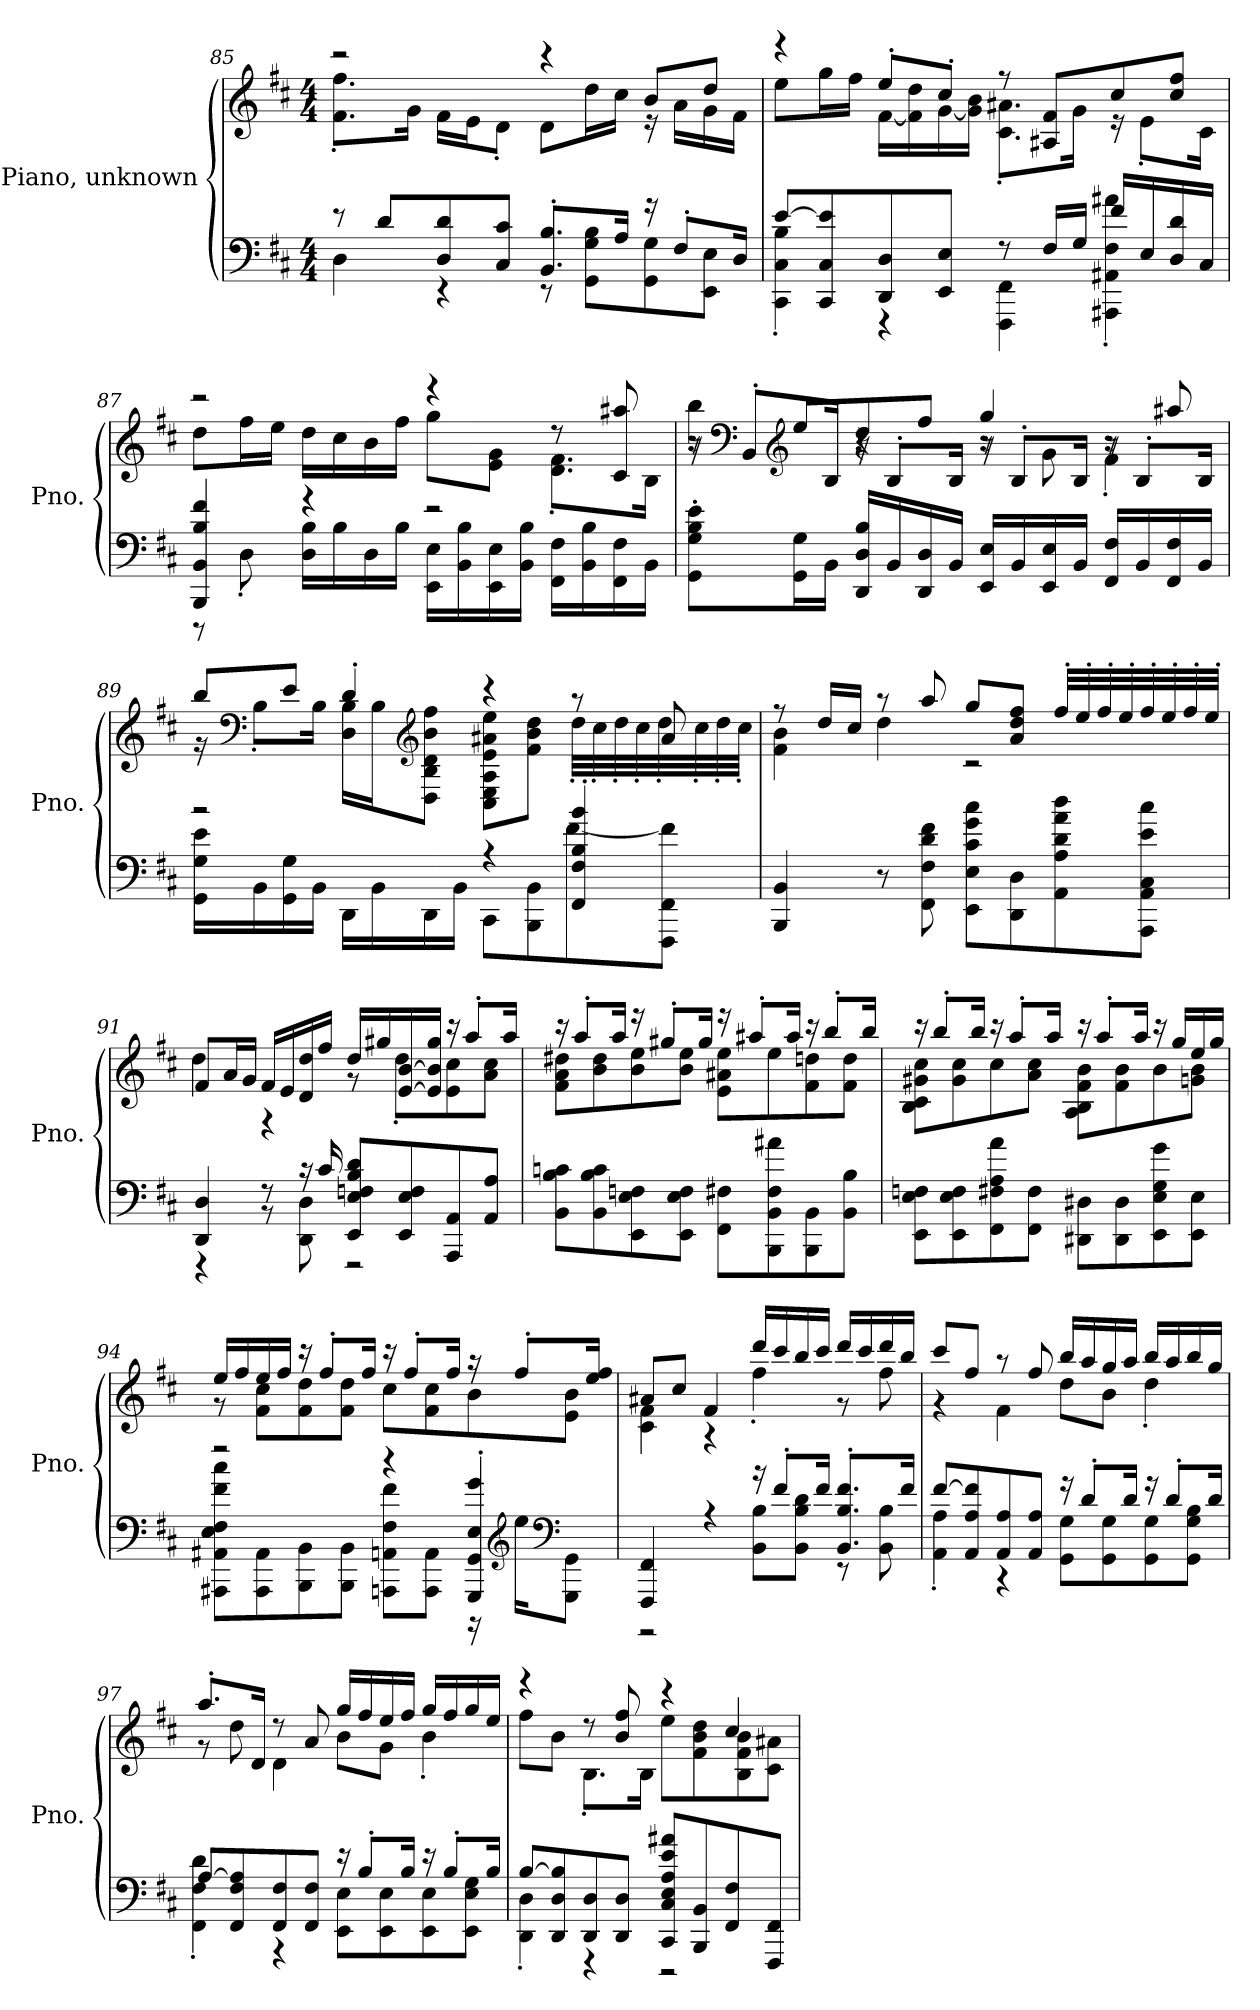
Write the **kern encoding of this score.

**kern	**kern
*part1	*part1
*staff2	*staff1
*I"Piano, unknown	*
*I'Pno.	*
!!LO:LB:g=z
*clefF4	*clefG2
*k[f#c#]	*k[f#c#]
*M4/4	*M4/4
=85	=85
*^	*^
8r	4D\	2r	8.f#\' 8.ff#\'L
8d/L	.	.	.
.	.	.	16g\Jk
8D/ 8d/	4r	.	16f#\LL
.	.	.	16e\J
8C#/ 8c#/J	.	.	8d'\J
8.BB/' 8.B/'L	8r	4r	8d\L
.	8GG\ 8G\ 8B\L	.	16dd\L
16A/Jk	.	.	16cc#\JJ
16r	8GG\ 8G\	8b/L	16r
8F#'/L	.	.	16a\LL
.	8EE\ 8E\J	8dd/J	16g\
16D/Jk	.	.	16f#\JJ
=86	=86	=86	=86
[8e/L	4CC#\' 4C#\' 4B\'	4r	8ee\L
8CC#/ 8C#/ 8e/]	.	.	16gg\L
.	.	.	16ff#\JJ
8DD/ 8D/	4r	8ee'/L	[16f#\LL
.	.	.	16f#\] 16dd\
8EE/ 8E/J	.	8cc#'/J	[16g\
.	.	.	16g\] 16b\JJ
8r	4FFF#\ 4FF#\	8r	8.c#\' 8.a#X\'L
16F#/LL	.	8A#X/ 8f#/L	.
16G/JJ	.	.	16g\Jk
16f#/LL	4AAA#X\' 4AA#X\' 4F#\' 4a#X\'	8cc#/	16r
16E/	.	.	8e'\L
16D/ 16d/	.	8cc#/ 8ff#/J	.
16C#/JJ	.	.	16c#\Jk
!!LO:LB:g=z	!!
=87	=87	=87	=87
4BBB/ 4BB/ 4B/ 4f#/	8r	2r	8dd\L
.	8D'\	.	16ff#\L
.	.	.	16ee\JJ
4r	16D\ 16B\LL	.	16dd\LL
.	16B\	.	16cc#\
.	16D\	.	16b\
.	16B\JJ	.	16ff#\JJ
2r	16EE\ 16E\LL	4r	8gg\L
.	16BB\ 16B\	.	.
.	16EE\ 16E\	.	8e\ 8g\J
.	16BB\ 16B\JJ	.	.
.	16FF#\ 16F#\LL	8r	8.d\' 8.f#\'L
.	16BB\ 16B\	.	.
.	16FF#\ 16F#\	8c#/ 8aa#X/	.
.	16BB\JJ	.	16B\Jk
*v	*v	*	*
=88	=88	=88
*	*	*^
8GG\' 8G\' 8B\' 8e\'L	8r	4bb\	16r
*	*clefF4	*	*
.	.	.	8BB'/L
*	*clefG2	*	*
16GG\ 16G\L	8ee/L	.	.
16BB\JJ	.	.	16B/Jk
16DD/ 16D/ 16B/LL	8dd/	4r	16r
16BB/	.	.	8B'/L
16DD/ 16D/	8ff#/J	.	.
16BB/JJ	.	.	16B/Jk
16EE/ 16E/LL	4gg/	8r	16r
16BB/	.	.	8B'/L
16EE/ 16E/	.	8g\	.
16BB/JJ	.	.	16B/Jk
16FF#/ 16F#/LL	8r	4f#'\	16r
16BB/	.	.	8B'/L
16FF#/ 16F#/	8aa#X/	.	.
16BB/JJ	.	.	16B/Jk
*	*	*v	*v
!!LO:LB:g=z
=89	=89	=89
*^	*	*
2r	16GG\ 16G\ 16e\LL	8bb/L	16r
*	*	*clefF4	*
.	16BB\	.	8B'\L
.	16GG\ 16G\	8e/J	.
.	16BB\JJ	.	16B\Jk
.	16DD\LL	4d'/	16D\ 16B\LL
.	16BB\	.	16B\J
*	*	*clefG2	*
.	16DD\	.	8D\ 8B\ 8d\ 8b\ 8ff#\J
.	16BB\JJ	.	.
4r	8CC#\L	4r	8C#\ 8E\ 8A\ 8e\ 8a#X\ 8ee\L
.	8BBB\ 8BB\	.	8f#\ 8b\ 8dd\J
4FF#/' 4F#/' 4B/' 4b/'	[8f#\	8r	32dd'\LLL
.	.	.	32cc#'\
.	.	.	32dd'\
.	.	.	32cc#'\
.	8FFF#\ 8FF#\ 8f#\]J	8a#/	32dd'\
.	.	.	32cc#'\
.	.	.	32dd'\
.	.	.	32cc#'\JJJ
*v	*v	*	*
=90	=90	=90
4BBB/ 4BB/	8r	4f#\ 4b\
.	16dd/LL	.
.	16cc#/JJ	.
8r	8r	4dd\
8FF#\ 8F#\ 8d\ 8f#\	8aa/	.
8EE\ 8E\ 8c#\ 8g\ 8cc#\L	8gg/L	2r
8DD\ 8D\	8a/ 8dd/ 8ff#/J	.
8AA\ 8A\ 8d\ 8a\ 8dd\	32ff#'/LLL	.
.	32ee'/	.
.	32ff#'/	.
.	32ee'/	.
8AAA\ 8AA\ 8C#\ 8e\ 8cc#\J	32ff#'/	.
.	32ee'/	.
.	32ff#'/	.
.	32ee'/JJJ	.
!!LO:LB:g=z	!!
=91	=91	=91
*^	*	*
4DD/ 4D/	4r	8f#/L	4dd\
.	.	16a/L	.
.	.	16g/JJ	.
8r	8r	16f#/LL	4r
.	.	16e/	.
16r	8DD\ 8D\	16d/ 16dd/	.
16c#/	.	16ff#/JJ	.
8EE/ 8E/ 8Fn/ 8B/ 8d/L	2r	16dd/LL	8r
.	.	16gg#X/	.
8EE/ 8E/ 8F/	.	[16e/ [16b/	8dd'\L
.	.	16e/] 16b/] 16gg#/JJ	.
8AAA/ 8AA/	.	16r	8e\ 8cc#\
.	.	8aa'/L	.
8AA/ 8A/J	.	.	8a\ 8cc#\J
.	.	16aa/Jk	.
*v	*v	*	*
=92	=92	=92
8BB\ 8B\ 8cn\L	16r	8f#\ 8a\ 8dd#X\L
.	8aa'/L	.
8BB\ 8B\ 8c\	.	8b\ 8dd#\
.	16aa/Jk	.
8EE\ 8E\ 8Fn\	16r	8b\ 8ee\
.	8gg#X'/L	.
8EE\ 8E\ 8F\J	.	8b\ 8ee\J
.	16gg#/Jk	.
8FF#\ 8F#X\L	16r	8e\ 8a#X\ 8ee\L
.	8aa#X'/L	.
8BBB\ 8BB\ 8F#\ 8a#X\	.	8ee\
.	16aa#/Jk	.
8BBB\ 8BB\	16r	8f#\ 8ddn\
.	8bb'/L	.
8BB\ 8B\J	.	8f#\ 8dd\J
.	16bb/Jk	.
!!LO:PB:g=z	!!
=93	=93	=93
8EE\ 8E\ 8Fn\L	16r	8B\ 8c#\ 8g#X\ 8cc#\L
.	8bb'/L	.
8EE\ 8E\ 8F\	.	8g#\ 8cc#\
.	16bb/Jk	.
8FF#\ 8F#X\ 8A\ 8a\	16r	8cc#\
.	8aa'/L	.
8FF#\ 8F#\J	.	8a\ 8cc#\J
.	16aa/Jk	.
8DD#X\ 8D#X\L	16r	8A\ 8B\ 8f#\ 8b\L
.	8aa'/L	.
8DD#\ 8D#\	.	8f#\ 8b\
.	16aa/Jk	.
8EE\ 8E\ 8G\ 8g\	16r	8b\
.	16gg/LL	.
8EE\ 8E\J	16ee/	8gn\ 8b\J
.	16gg/JJ	.
=94	=94	=94
*^	*	*
2r	8AAA#X\ 8AA#X\ 8E\ 8F#\ 8f#\ 8cc#\L	16ee/LL	8r
.	.	16ff#/	.
.	8AAA#\ 8AA#\	16ee/	8f#\ 8cc#\L
.	.	16ff#/JJ	.
.	8BBB\ 8BB\	16r	8f#\ 8dd\
.	.	8ff#'/L	.
.	8BBB\ 8BB\J	.	8f#\ 8dd\J
.	.	16ff#/Jk	.
4r	8AAAn\ 8AAn\ 8F#\ 8f#\L	16r	8cc#\L
.	.	8ff#'/L	.
.	8AAA\ 8AA\J	.	8f#\ 8cc#\
.	.	16ff#/Jk	.
4GGG/' 4GG/' 4E/' 4g/'	16r	16r	8b\
*clefG2	*	*	*
.	16ee\KL	8ff#'/L	.
*clefF4	*	*	*
.	8GGG\ 8GG\J	.	8e\ 8b\J
.	.	16ee/ 16ff#/Jk	.
!!LO:LB:g=z	!!
=95	=95	=95	=95
4FFF#/ 4FF#/	2r	8a#X/L	4c#\ 4f#\
.	.	8cc#/J	.
4r	.	4f#/	4r
16r	8BB\ 8B\L	16ddd/LL	4ff#'\
8f#'/L	.	16ccc#/	.
.	8BB\ 8B\ 8d\J	16bb/	.
16f#/Jk	.	16ccc#/JJ	.
8.BB/' 8.B/' 8.f#/'L	8r	16ddd/LL	8r
.	.	16ccc#/	.
.	8BB\ 8B\	16ddd/	8ff#\
16f#/Jk	.	16bb/JJ	.
=96	=96	=96	=96
[8f#/L	4AA\' 4A\'	8ccc#/L	4r
8AA/ 8A/ 8f#/]	.	8ff#/J	.
8AA/ 8A/	4r	8r	4f#\
8AA/ 8A/J	.	8ff#/	.
16r	8GG\ 8G\L	16bb/LL	8dd\L
8d'/L	.	16aa/	.
.	8GG\ 8G\	16gg/	8b\J
16d/Jk	.	16aa/JJ	.
16r	8GG\ 8G\	16bb/LL	4dd'\
8d'/L	.	16aa/	.
.	8GG\ 8G\ 8B\J	16bb/	.
16d/Jk	.	16gg/JJ	.
=97	=97	=97	=97
[8A/L	4FF#\' 4F#\' 4d\'	8.aa'/L	8r
8FF#/ 8F#/ 8A/]	.	.	8dd\
.	.	16d/Jk	.
8FF#/ 8F#/	4r	8r	4d\
8FF#/ 8F#/J	.	8a/	.
16r	8EE\ 8E\L	16gg/LL	8b\L
8B'/L	.	16ff#/	.
.	8EE\ 8E\	16ee/	8g\J
16B/Jk	.	16ff#/JJ	.
16r	8EE\ 8E\	16gg/LL	4b'\
8B'/L	.	16ff#/	.
.	8EE\ 8E\ 8G\J	16gg/	.
16B/Jk	.	16ee/JJ	.
!!LO:LB:g=z	!!
=98	=98	=98	=98
[8B/L	4DD\' 4D\'	4r	8ff#\L
8DD/ 8D/ 8B/]	.	.	8b\J
8DD/ 8D/	4r	8r	8.B'\L
8DD/ 8D/J	.	8b/ 8ff#/	.
.	.	.	16B\Jk
8CC#/ 8C#/ 8E/ 8A/ 8e/ 8a#X/L	2r	4r	8ee\L
8BBB/ 8BB/	.	.	8f#\ 8b\ 8dd\
8FF#/ 8F#/	.	4cc#/	8B\ 8f#\ 8b\
8FFF#/ 8FF#/J	.	.	8c#\ 8a#X\J
*v	*v	*	*
*	*v	*v
=	=
*-	*-
